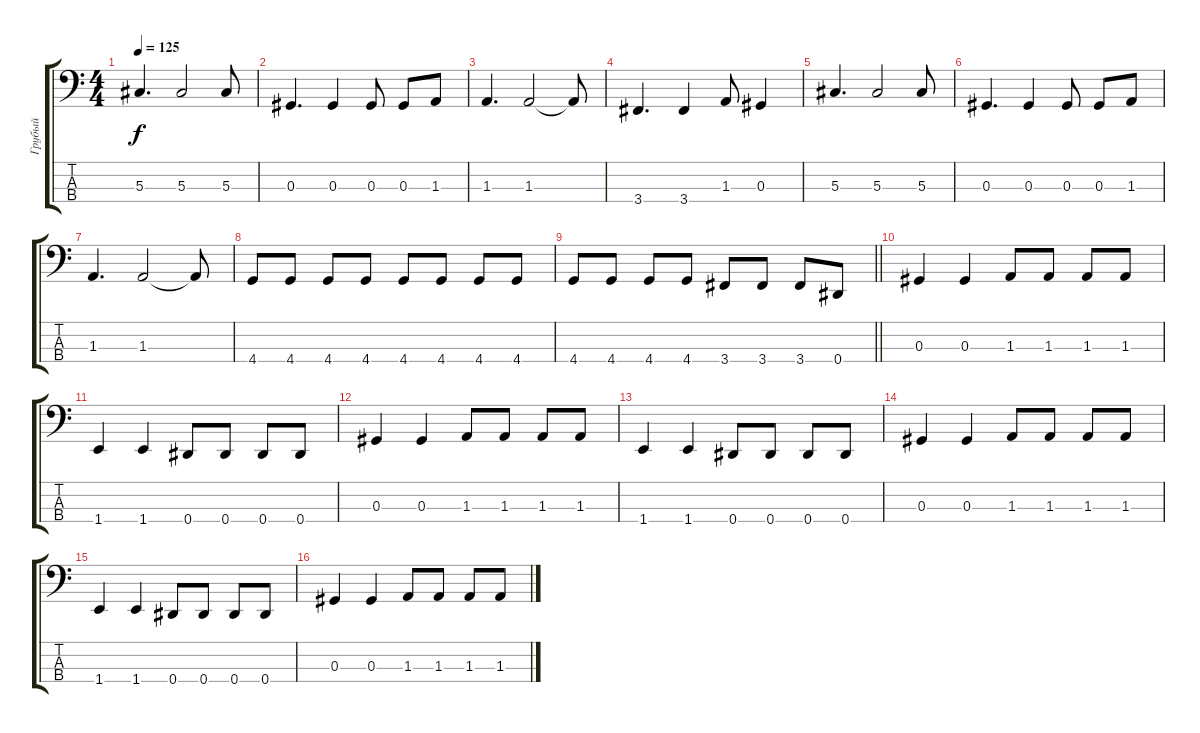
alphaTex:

\track ("Грубый" "Грубый") {instrument electricbassfinger}
\staff {score tabs}
\tuning (Gb2 Db2 Ab1 Eb1) {hide}
\ts (4 4)
\tempo 125
\clef f4
\ks c
5.3.4{d dy f} 5.3.2 5.3.8 |
0.3.4{d} 0.3.4 0.3.8 0.3.8 1.3.8 |
1.3.4{d} 1.3.2 1.3{t}.8 |
3.4.4{d} 3.4.4 1.3.8 0.3.4 |
5.3.4{d} 5.3.2 5.3.8 |
0.3.4{d} 0.3.4 0.3.8 0.3.8 1.3.8 |
1.3.4{d} 1.3.2 1.3{t}.8 |
4.4.8 4.4.8 4.4.8 4.4.8 4.4.8 4.4.8 4.4.8 4.4.8 |
\barLineRight lightlight
4.4.8 4.4.8 4.4.8 4.4.8 3.4.8 3.4.8 3.4.8 0.4.8 |
0.3.4 0.3.4 1.3.8 1.3.8 1.3.8 1.3.8 |
1.4.4 1.4.4 0.4.8 0.4.8 0.4.8 0.4.8 |
0.3.4 0.3.4 1.3.8 1.3.8 1.3.8 1.3.8 |
1.4.4 1.4.4 0.4.8 0.4.8 0.4.8 0.4.8 |
0.3.4 0.3.4 1.3.8 1.3.8 1.3.8 1.3.8 |
1.4.4 1.4.4 0.4.8 0.4.8 0.4.8 0.4.8 |
0.3.4 0.3.4 1.3.8 1.3.8 1.3.8 1.3.8
